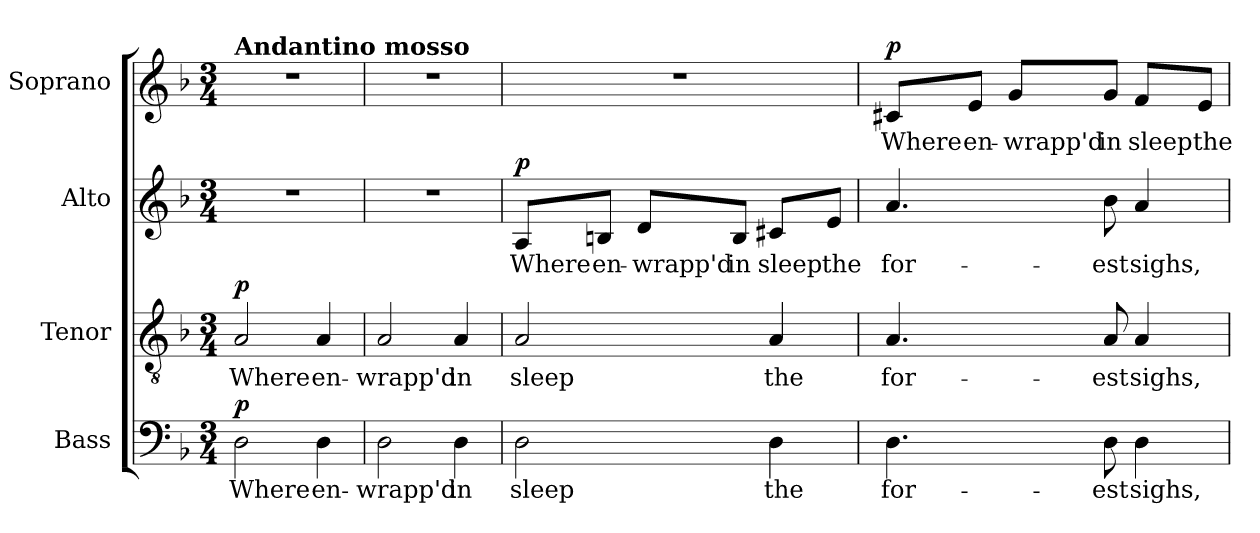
**kern	**text	**dynam	**kern	**text	**dynam	**kern	**text	**dynam	**kern	**text	**dynam
*part4	*part4	*part4	*part3	*part3	*part3	*part2	*part2	*part2	*part1	*part1	*part1
*staff4	*staff4	*staff4	*staff3	*staff3	*staff3	*staff2	*staff2	*staff2	*staff1	*staff1	*staff1
*I"Bass	*	*	*I"Tenor	*	*	*I"Alto	*	*	*I"Soprano	*	*
*I'B.	*	*	*I'T.	*	*	*I'A.	*	*	*I'S.	*	*
!!LO:PB:g=z
*clefF4	*	*	*clefGv2	*	*	*clefG2	*	*	*clefG2	*	*
*	*	*	*ITrd7c12	*	*	*	*	*	*	*	*
*k[b-]	*	*	*k[b-]	*	*	*k[b-]	*	*	*k[b-]	*	*
*F:	*	*	*F:	*	*	*F:	*	*	*F:	*	*
*M3/4	*	*	*M3/4	*	*	*M3/4	*	*	*M3/4	*	*
*MM69	*	*	*MM69	*	*	*MM69	*	*	*MM69	*	*
=1	=1	=1	=1	=1	=1	=1	=1	=1	=1	=1	=1
!	!LO:LY:b:color=#000000	!	!	!	!	!	!	!	!	!	!
!	!	!	!	!	!	!	!	!	!LO:TX:a:B:t=Andantino mosso	!	!
!	!	!	!	!LO:LY:b:color=#000000	!	!LO:N:vis=1	!	!	!LO:N:vis=1	!	!
2Di\	Where	p	2AAi/	Where	p	2.r	.	.	2.r	.	.
!	!LO:LY:b:color=#000000	!	!	!	!	!	!	!	!	!	!
!	!	!	!	!LO:LY:b:color=#000000	!	!	!	!	!	!	!
4Di\	en-	.	4AAi/	en-	.	.	.	.	.	.	.
=2	=2	=2	=2	=2	=2	=2	=2	=2	=2	=2	=2
!	!LO:LY:b:color=#000000	!	!	!	!	!	!	!	!	!	!
!	!	!	!	!LO:LY:b:color=#000000	!	!LO:N:vis=1	!	!	!LO:N:vis=1	!	!
2Di\	-wrapp'd	.	2AAi/	-wrapp'd	.	2.r	.	.	2.r	.	.
!	!LO:LY:b:color=#000000	!	!	!	!	!	!	!	!	!	!
!	!	!	!	!LO:LY:b:color=#000000	!	!	!	!	!	!	!
4Di\	in	.	4AAi/	in	.	.	.	.	.	.	.
=3	=3	=3	=3	=3	=3	=3	=3	=3	=3	=3	=3
!	!LO:LY:b:color=#000000	!	!	!	!	!	!	!	!	!	!
!	!	!	!	!LO:LY:b:color=#000000	!	!	!	!	!	!	!
!	!	!	!	!	!	!	!LO:LY:b:color=#000000	!	!LO:N:vis=1	!	!
2Di\	sleep	.	2AAi/	sleep	.	8Ai/L	Where	p	2.r	.	.
!	!	!	!	!	!	!	!LO:LY:b:color=#000000	!	!	!	!
.	.	.	.	.	.	8Bni/J	en-	.	.	.	.
!	!	!	!	!	!	!	!LO:LY:b:color=#000000	!	!	!	!
.	.	.	.	.	.	8di/L	-wrapp'd	.	.	.	.
!	!	!	!	!	!	!	!LO:LY:b:color=#000000	!	!	!	!
.	.	.	.	.	.	8Bi/J	in	.	.	.	.
!	!LO:LY:b:color=#000000	!	!	!	!	!	!	!	!	!	!
!	!	!	!	!LO:LY:b:color=#000000	!	!	!	!	!	!	!
!	!	!	!	!	!	!	!LO:LY:b:color=#000000	!	!	!	!
4Di\	the	.	4AAi/	the	.	8c#Xi/L	sleep	.	.	.	.
!	!	!	!	!	!	!	!LO:LY:b:color=#000000	!	!	!	!
.	.	.	.	.	.	8ei/J	the	.	.	.	.
=4	=4	=4	=4	=4	=4	=4	=4	=4	=4	=4	=4
!	!LO:LY:b:color=#000000	!	!	!	!	!	!	!	!	!	!
!	!	!	!	!LO:LY:b:color=#000000	!	!	!	!	!	!	!
!	!	!	!	!	!	!	!LO:LY:b:color=#000000	!	!	!	!
!	!	!	!	!	!	!	!	!	!	!LO:LY:b:color=#000000	!
4.Di\	for-	.	4.AAi/	for-	.	4.ai/	for-	.	8c#Xi/L	Where	p
!	!	!	!	!	!	!	!	!	!	!LO:LY:b:color=#000000	!
.	.	.	.	.	.	.	.	.	8ei/J	en-	.
!	!	!	!	!	!	!	!	!	!	!LO:LY:b:color=#000000	!
.	.	.	.	.	.	.	.	.	8gi/L	-wrapp'd	.
!	!LO:LY:b:color=#000000	!	!	!	!	!	!	!	!	!	!
!	!	!	!	!LO:LY:b:color=#000000	!	!	!	!	!	!	!
!	!	!	!	!	!	!	!LO:LY:b:color=#000000	!	!	!	!
!	!	!	!	!	!	!	!	!	!	!LO:LY:b:color=#000000	!
8Di\	-est	.	8AAi/	-est	.	8b-i\	-est	.	8gi/J	in	.
!	!LO:LY:b:color=#000000	!	!	!	!	!	!	!	!	!	!
!	!	!	!	!LO:LY:b:color=#000000	!	!	!	!	!	!	!
!	!	!	!	!	!	!	!LO:LY:b:color=#000000	!	!	!	!
!	!	!	!	!	!	!	!	!	!	!LO:LY:b:color=#000000	!
4Di\	sighs,	.	4AAi/	sighs,	.	4ai/	sighs,	.	8fi/L	sleep	.
!	!	!	!	!	!	!	!	!	!	!LO:LY:b:color=#000000	!
.	.	.	.	.	.	.	.	.	8ei/J	the	.
=	=	=	=	=	=	=	=	=	=	=	=
*-	*-	*-	*-	*-	*-	*-	*-	*-	*-	*-	*-
